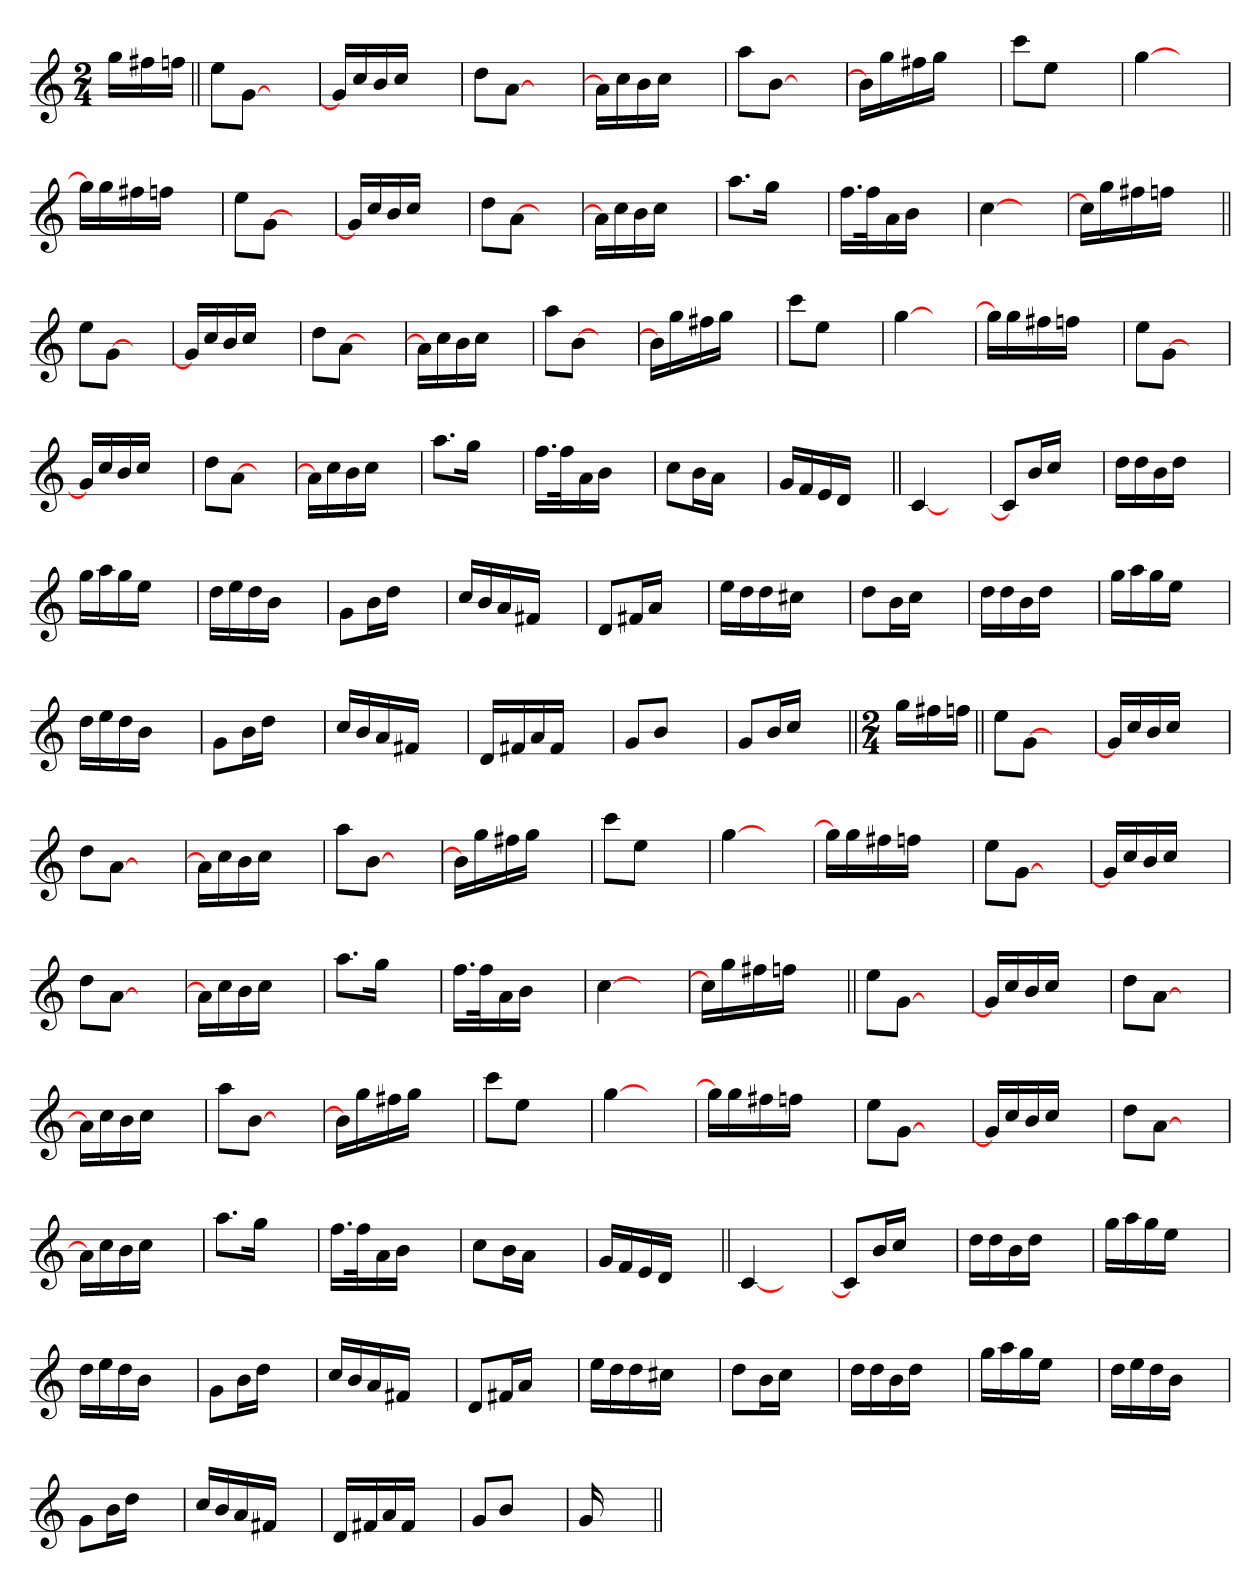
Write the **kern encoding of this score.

**kern
*part1
*staff1
*clefG2
*k[]
*M2/4
=1
16ggLL
16ff#X
16ffnJJ
=||
8eeL
[8gJ
4ryy
=
16gLL]
16cc
16b
16ccJJ
4ryy
=
8ddL
[8aJ
4ryy
=
16aLL]
16cc
16b
16ccJJ
4ryy
=
8aaL
[8bJ
4ryy
=
16bLL]
16gg
16ff#X
16ggJJ
4ryy
=
8cccL
8eeJ
4ryy
=
[4gg
4ryy
=
16ggLL]
16gg
16ff#X
16ffnJJ
4ryy
=
8eeL
[8gJ
4ryy
=
16gLL]
16cc
16b
16ccJJ
4ryy
=
8ddL
[8aJ
4ryy
=
16aLL]
16cc
16b
16ccJJ
4ryy
=
8.aaL
16ggJk
4ryy
=
16.ffLL
32ffK
16a
16bJJ
4ryy
=
[4cc
4ryy
=
16ccLL]
16gg
16ff#X
16ffnJJ
4ryy
=||
8eeL
[8gJ
4ryy
=
16gLL]
16cc
16b
16ccJJ
4ryy
=
8ddL
[8aJ
4ryy
=
16aLL]
16cc
16b
16ccJJ
4ryy
=
8aaL
[8bJ
4ryy
=
16bLL]
16gg
16ff#X
16ggJJ
4ryy
=
8cccL
8eeJ
4ryy
=
[4gg
4ryy
=
16ggLL]
16gg
16ff#X
16ffnJJ
4ryy
=
8eeL
[8gJ
4ryy
=
16gLL]
16cc
16b
16ccJJ
4ryy
=
8ddL
[8aJ
4ryy
=
16aLL]
16cc
16b
16ccJJ
4ryy
=
8.aaL
16ggJk
4ryy
=
16.ffLL
32ffK
16a
16bJJ
4ryy
=
8ccL
16bL
16aJJ
4ryy
=
16gLL
16f
16e
16dJJ
4ryy
=||
[4c
4ryy
=
8cL]
16bL
16ccJJ
4ryy
=
16ddLL
16dd
16b
16ddJJ
4ryy
=
16ggLL
16aa
16gg
16eeJJ
4ryy
=
16ddLL
16ee
16dd
16bJJ
4ryy
=
8gL
16bL
16ddJJ
4ryy
=
16ccLL
16b
16a
16f#XJJ
4ryy
=
8dL
16f#XL
16aJJ
4ryy
=
16eeLL
16dd
16dd
16cc#XJJ
4ryy
=
8ddL
16bL
16ccJJ
4ryy
=
16ddLL
16dd
16b
16ddJJ
4ryy
=
16ggLL
16aa
16gg
16eeJJ
4ryy
=
16ddLL
16ee
16dd
16bJJ
4ryy
=
8gL
16bL
16ddJJ
4ryy
=
16ccLL
16b
16a
16f#XJJ
4ryy
=
16dLL
16f#X
16a
16f#JJ
4ryy
=
8gL
8bJ
4ryy
=
8gL
16bL
16ccJJ
4ryy
=||
*M2/4
16ggLL
16ff#X
16ffnJJ
=||
8eeL
[8gJ
4ryy
=
16gLL]
16cc
16b
16ccJJ
4ryy
=
8ddL
[8aJ
4ryy
=
16aLL]
16cc
16b
16ccJJ
4ryy
=
8aaL
[8bJ
4ryy
=
16bLL]
16gg
16ff#X
16ggJJ
4ryy
=
8cccL
8eeJ
4ryy
=
[4gg
4ryy
=
16ggLL]
16gg
16ff#X
16ffnJJ
4ryy
=
8eeL
[8gJ
4ryy
=
16gLL]
16cc
16b
16ccJJ
4ryy
=
8ddL
[8aJ
4ryy
=
16aLL]
16cc
16b
16ccJJ
4ryy
=
8.aaL
16ggJk
4ryy
=
16.ffLL
32ffK
16a
16bJJ
4ryy
=
[4cc
4ryy
=
16ccLL]
16gg
16ff#X
16ffnJJ
4ryy
=||
8eeL
[8gJ
4ryy
=
16gLL]
16cc
16b
16ccJJ
4ryy
=
8ddL
[8aJ
4ryy
=
16aLL]
16cc
16b
16ccJJ
4ryy
=
8aaL
[8bJ
4ryy
=
16bLL]
16gg
16ff#X
16ggJJ
4ryy
=
8cccL
8eeJ
4ryy
=
[4gg
4ryy
=
16ggLL]
16gg
16ff#X
16ffnJJ
4ryy
=
8eeL
[8gJ
4ryy
=
16gLL]
16cc
16b
16ccJJ
4ryy
=
8ddL
[8aJ
4ryy
=
16aLL]
16cc
16b
16ccJJ
4ryy
=
8.aaL
16ggJk
4ryy
=
16.ffLL
32ffK
16a
16bJJ
4ryy
=
8ccL
16bL
16aJJ
4ryy
=
16gLL
16f
16e
16dJJ
4ryy
=||
[4c
4ryy
=
8cL]
16bL
16ccJJ
4ryy
=
16ddLL
16dd
16b
16ddJJ
4ryy
=
16ggLL
16aa
16gg
16eeJJ
4ryy
=
16ddLL
16ee
16dd
16bJJ
4ryy
=
8gL
16bL
16ddJJ
4ryy
=
16ccLL
16b
16a
16f#XJJ
4ryy
=
8dL
16f#XL
16aJJ
4ryy
=
16eeLL
16dd
16dd
16cc#XJJ
4ryy
=
8ddL
16bL
16ccJJ
4ryy
=
16ddLL
16dd
16b
16ddJJ
4ryy
=
16ggLL
16aa
16gg
16eeJJ
4ryy
=
16ddLL
16ee
16dd
16bJJ
4ryy
=
8gL
16bL
16ddJJ
4ryy
=
16ccLL
16b
16a
16f#XJJ
4ryy
=
16dLL
16f#X
16a
16f#JJ
4ryy
=
8gL
8bJ
4ryy
=
16g
4..ryy
=||
*-
